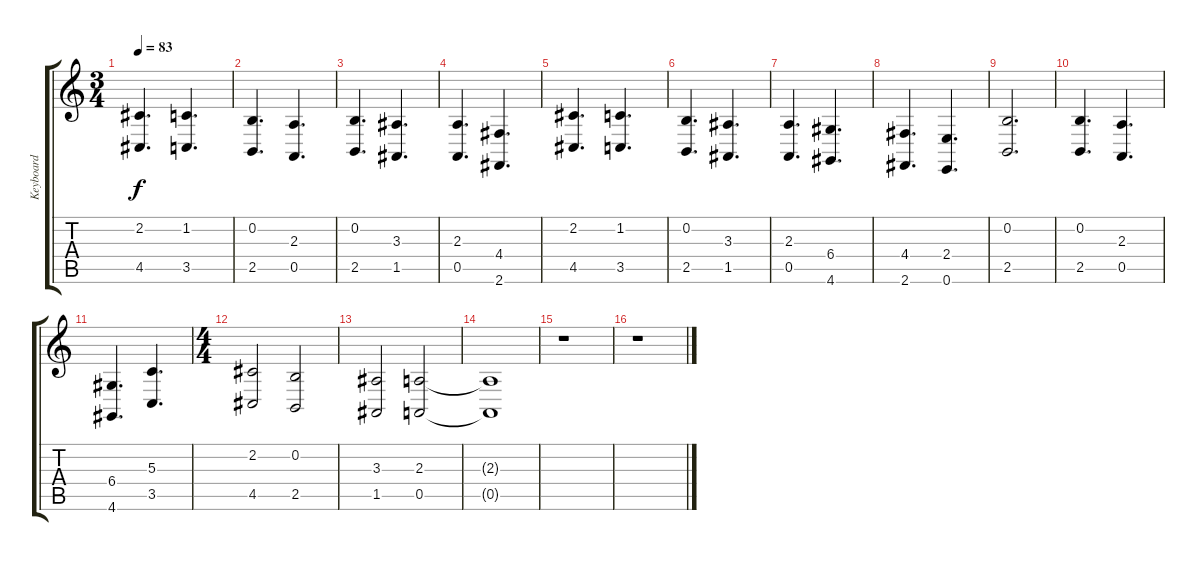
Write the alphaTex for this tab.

\track ("Keyboard" "Keyboard") {instrument pad7halo}
\staff {score tabs}
\tuning (E4 B3 G3 D3 A2 E2) {hide}
\ts (3 4)
\tempo 83
\clef g2
\ks c
(2.2 4.5).4{d dy f} (1.2 3.5).4{d} |
(0.2 2.5).4{d} (2.3 0.5).4{d} |
(0.2 2.5).4{d} (3.3 1.5).4{d} |
(2.3 0.5).4{d} (4.4 2.6).4{d} |
(2.2 4.5).4{d} (1.2 3.5).4{d} |
(0.2 2.5).4{d} (3.3 1.5).4{d} |
(2.3 0.5).4{d} (6.4 4.6).4{d} |
(4.4 2.6).4{d} (2.4 0.6).4{d} |
(0.2 2.5).2{d} |
(0.2 2.5).4{d} (2.3 0.5).4{d} |
(6.4 4.6).4{d} (5.3 3.5).4{d} |
\ts (4 4)
(2.2 4.5).2 (0.2 2.5).2 |
(3.3 1.5).2 (2.3 0.5).2 |
(2.3{t} 0.5{t}).1 |
r.1 |
r.1
